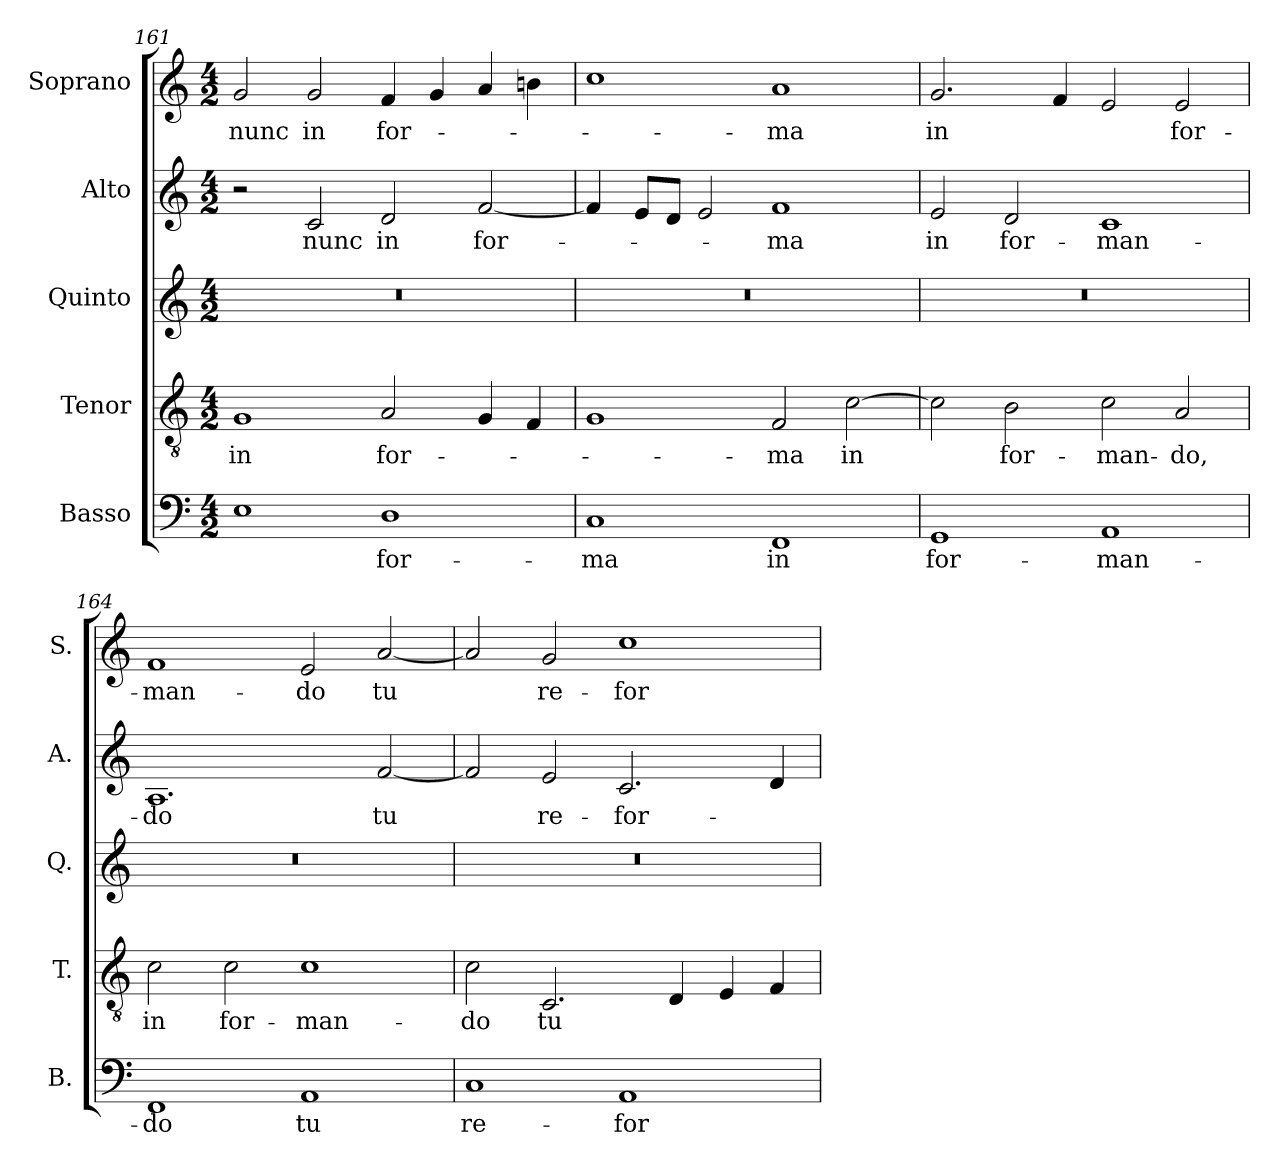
**kern	**text	**kern	**text	**kern	**kern	**text	**kern	**text
*part5	*part5	*part4	*part4	*part3	*part2	*part2	*part1	*part1
*staff5	*staff5	*staff4	*staff4	*staff3	*staff2	*staff2	*staff1	*staff1
*I"Basso	*	*I"Tenor	*	*I"Quinto	*I"Alto	*	*I"Soprano	*
*I'B.	*	*I'T.	*	*I'Q.	*I'A.	*	*I'S.	*
!!LO:LB:g=z
*clefF4	*	*clefGv2	*	*clefG2	*clefG2	*	*clefG2	*
*	*	*ITrd7c12	*	*	*	*	*	*
*k[]	*	*k[]	*	*k[]	*k[]	*	*k[]	*
*C:	*	*C:	*	*C:	*C:	*	*C:	*
*M4/2	*	*M4/2	*	*M4/2	*M4/2	*	*M4/2	*
=161	=161	=161	=161	=161	=161	=161	=161	=161
!	!	!	!LO:LY:b:color=#000000	!LO:N:vis=1	!	!	!	!
!	!	!	!	!	!	!	!	!LO:LY:b:color=#000000
1Ei	.	1GGi	in	0r	2r	.	2gi/	nunc
!	!	!	!	!	!	!LO:LY:b:color=#000000	!	!
!	!	!	!	!	!	!	!	!LO:LY:b:color=#000000
.	.	.	.	.	2ci/	nunc	2gi/	in
!	!LO:LY:b:color=#000000	!	!	!	!	!	!	!
!	!	!	!LO:LY:b:color=#000000	!	!	!	!	!
!	!	!	!	!	!	!LO:LY:b:color=#000000	!	!
!	!	!	!	!	!	!	!	!LO:LY:b:color=#000000
1Di	for-	2AAi/	for-	.	2di/	in	4fi/	for-
.	.	.	.	.	.	.	4gi/	.
!	!	!	!	!	!	!LO:LY:b:color=#000000	!	!
.	.	4GGi/	.	.	[2fi/	for-	4ai/	.
.	.	4FFi/	.	.	.	.	4bni\	.
=162	=162	=162	=162	=162	=162	=162	=162	=162
!	!LO:LY:b:color=#000000	!	!	!LO:N:vis=1	!	!	!	!
1Ci	-ma	1GGi	.	0r	4fi/]	.	1cci	.
.	.	.	.	.	8ei/L	.	.	.
.	.	.	.	.	8di/J	.	.	.
.	.	.	.	.	2ei/	.	.	.
!	!LO:LY:b:color=#000000	!	!	!	!	!	!	!
!	!	!	!LO:LY:b:color=#000000	!	!	!	!	!
!	!	!	!	!	!	!LO:LY:b:color=#000000	!	!
!	!	!	!	!	!	!	!	!LO:LY:b:color=#000000
1FFi	in	2FFi/	-ma	.	1fi	-ma	1ai	-ma
!	!	!	!LO:LY:b:color=#000000	!	!	!	!	!
.	.	[2Ci\	in	.	.	.	.	.
=163	=163	=163	=163	=163	=163	=163	=163	=163
!	!LO:LY:b:color=#000000	!	!	!LO:N:vis=1	!	!	!	!
!	!	!	!	!	!	!LO:LY:b:color=#000000	!	!
!	!	!	!	!	!	!	!	!LO:LY:b:color=#000000
1GGi	for-	2Ci\]	.	0r	2ei/	in	2.gi/	in
!	!	!	!LO:LY:b:color=#000000	!	!	!	!	!
!	!	!	!	!	!	!LO:LY:b:color=#000000	!	!
.	.	2BBi\	for-	.	2di/	for-	.	.
.	.	.	.	.	.	.	4fi/	.
!	!LO:LY:b:color=#000000	!	!	!	!	!	!	!
!	!	!	!LO:LY:b:color=#000000	!	!	!	!	!
!	!	!	!	!	!	!LO:LY:b:color=#000000	!	!
1AAi	-man-	2Ci\	-man-	.	1ci	-man-	2ei/	.
!	!	!	!LO:LY:b:color=#000000	!	!	!	!	!
!	!	!	!	!	!	!	!	!LO:LY:b:color=#000000
.	.	2AAi/	-do,	.	.	.	2ei/	for-
=164	=164	=164	=164	=164	=164	=164	=164	=164
!	!LO:LY:b:color=#000000	!	!	!	!	!	!	!
!	!	!	!LO:LY:b:color=#000000	!LO:N:vis=1	!	!	!	!
!	!	!	!	!	!	!LO:LY:b:color=#000000	!	!
!	!	!	!	!	!	!	!	!LO:LY:b:color=#000000
1FFi	-do	2Ci\	in	0r	1.Ai	-do	1fi	-man-
!	!	!	!LO:LY:b:color=#000000	!	!	!	!	!
.	.	2Ci\	for-	.	.	.	.	.
!	!LO:LY:b:color=#000000	!	!	!	!	!	!	!
!	!	!	!LO:LY:b:color=#000000	!	!	!	!	!
!	!	!	!	!	!	!	!	!LO:LY:b:color=#000000
1AAi	tu	1Ci	-man-	.	.	.	2ei/	-do
!	!	!	!	!	!	!LO:LY:b:color=#000000	!	!
!	!	!	!	!	!	!	!	!LO:LY:b:color=#000000
.	.	.	.	.	[2fi/	tu	[2ai/	tu
=165	=165	=165	=165	=165	=165	=165	=165	=165
!	!LO:LY:b:color=#000000	!	!	!	!	!	!	!
!	!	!	!LO:LY:b:color=#000000	!LO:N:vis=1	!	!	!	!
1Ci	re-	2Ci\	-do	0r	2fi/]	.	2ai/]	.
!	!	!	!LO:LY:b:color=#000000	!	!	!	!	!
!	!	!	!	!	!	!LO:LY:b:color=#000000	!	!
!	!	!	!	!	!	!	!	!LO:LY:b:color=#000000
.	.	2.CCi/	tu	.	2ei/	re-	2gi/	re-
!	!LO:LY:b:color=#000000	!	!	!	!	!	!	!
!	!	!	!	!	!	!LO:LY:b:color=#000000	!	!
!	!	!	!	!	!	!	!	!LO:LY:b:color=#000000
1AAi	-for-	.	.	.	2.ci/	-for-	1cci	-for-
.	.	4DDi/	.	.	.	.	.	.
.	.	4EEi/	.	.	.	.	.	.
.	.	4FFi/	.	.	4di/	.	.	.
=	=	=	=	=	=	=	=	=
*-	*-	*-	*-	*-	*-	*-	*-	*-
